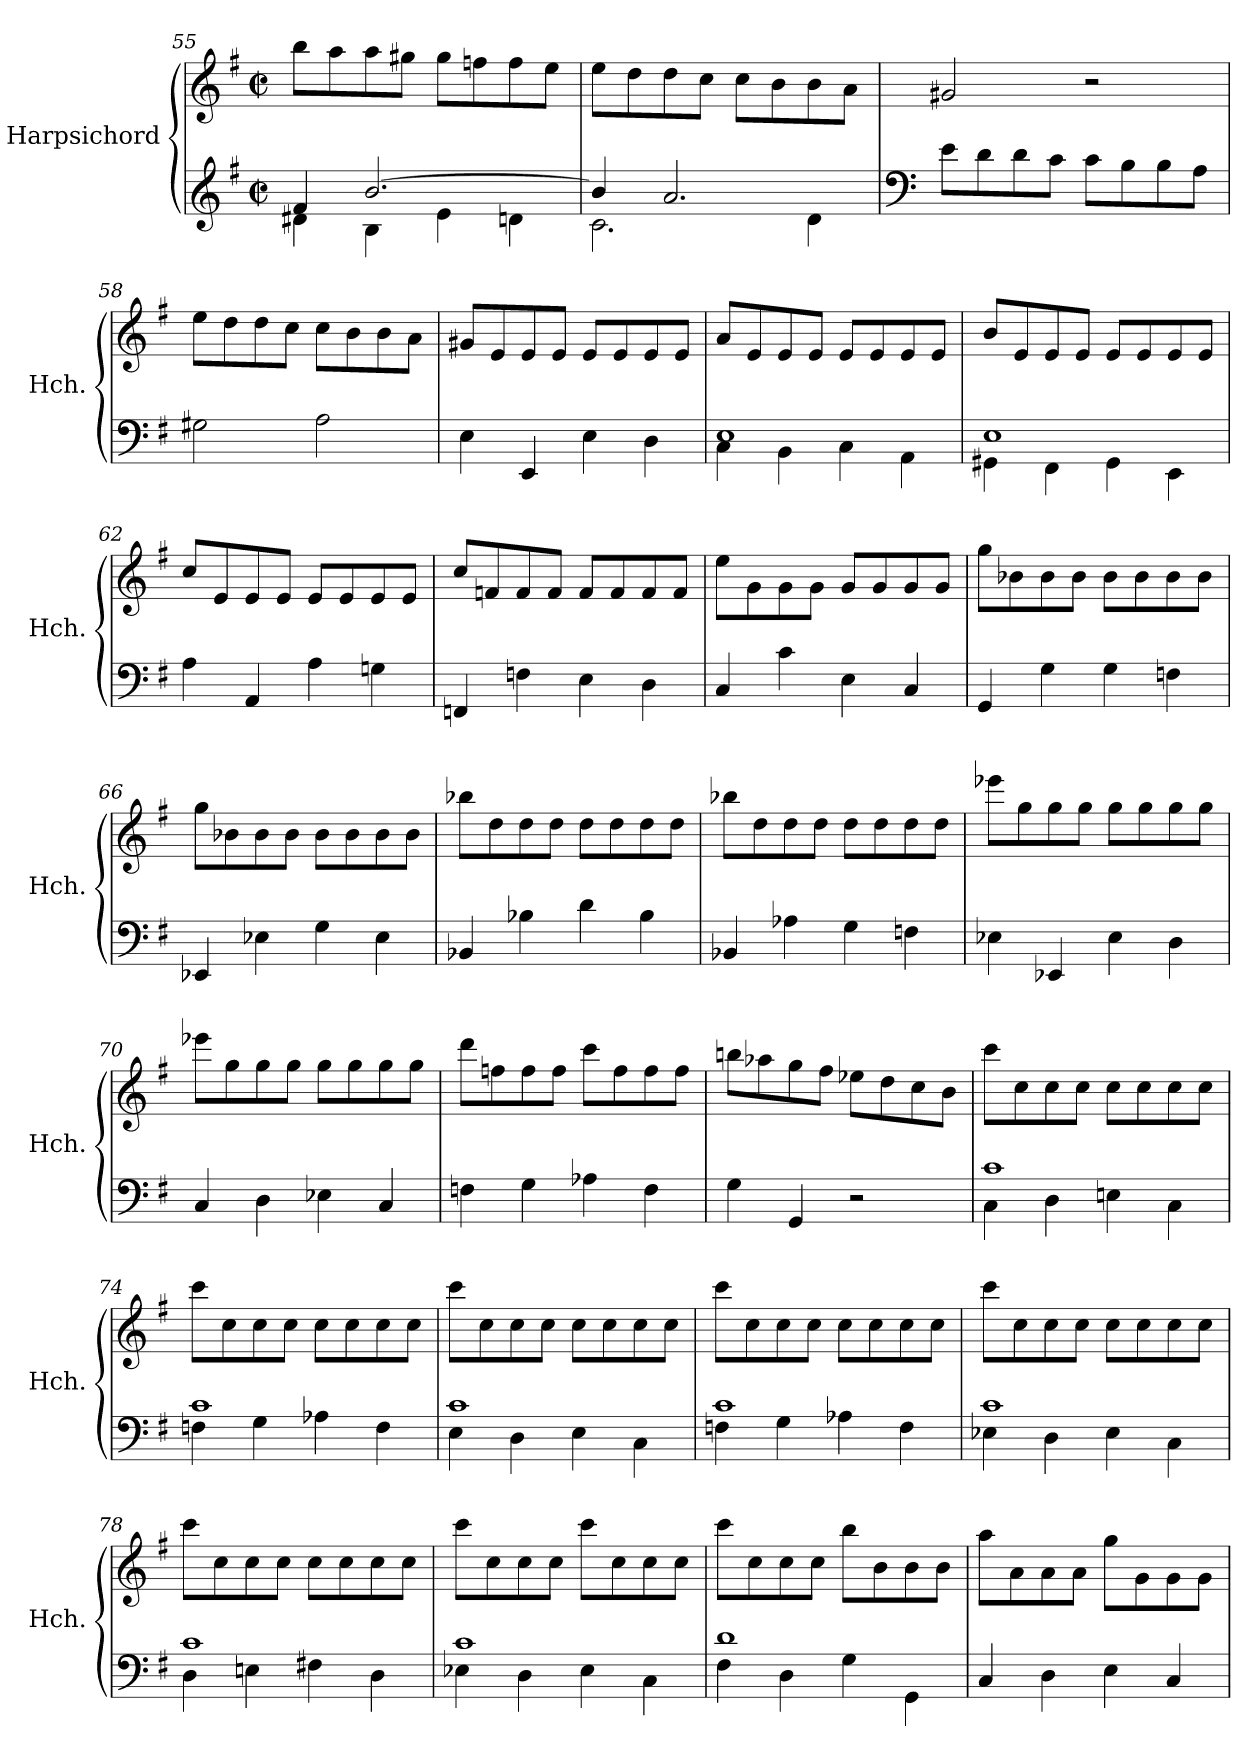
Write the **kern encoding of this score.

**kern	**kern
*part1	*part1
*staff2	*staff1
*I"Harpsichord	*
*I'Hch.	*
!!LO:LB:g=z
*clefG2	*clefG2
*k[f#]	*k[f#]
*M2/2	*M2/2
*met(c|)	*met(c|)
=55	=55
*^	*
4f#/	4d#X\	8bb\L
.	.	8aa\
[2.b/	4B\	8aa\
.	.	8gg#X\J
.	4e\	8gg#\L
.	.	8ffn\
.	4dn\	8ff\
.	.	8ee\J
=56	=56	=56
4b/]	2.c\	8ee\L
.	.	8dd\
2.a/	.	8dd\
.	.	8cc\J
.	.	8cc\L
.	.	8b\
.	4d\	8b\
.	.	8a\J
*v	*v	*
=57	=57
*clefF4	*
8e\L	2g#X/
8d\	.
8d\	.
8c\J	.
8c\L	2r
8B\	.
8B\	.
8A\J	.
=58	=58
2G#X\	8ee\L
.	8dd\
.	8dd\
.	8cc\J
2A\	8cc\L
.	8b\
.	8b\
.	8a\J
!!LO:LB:g=z
=59	=59
4E\	8g#X/L
.	8e/
4EE/	8e/
.	8e/J
4E\	8e/L
.	8e/
4D\	8e/
.	8e/J
=60	=60
*^	*
1E	4C\	8a/L
.	.	8e/
.	4BB\	8e/
.	.	8e/J
.	4C\	8e/L
.	.	8e/
.	4AA\	8e/
.	.	8e/J
=61	=61	=61
1E	4GG#X\	8b/L
.	.	8e/
.	4FF#\	8e/
.	.	8e/J
.	4GG#\	8e/L
.	.	8e/
.	4EE\	8e/
.	.	8e/J
*v	*v	*
=62	=62
4A\	8cc/L
.	8e/
4AA/	8e/
.	8e/J
4A\	8e/L
.	8e/
4Gn\	8e/
.	8e/J
=63	=63
4FFn/	8cc/L
.	8fn/
4Fn\	8f/
.	8f/J
4E\	8f/L
.	8f/
4D\	8f/
.	8f/J
!!LO:LB:g=z
=64	=64
4C/	8ee\L
.	8g\
4c\	8g\
.	8g\J
4E\	8g/L
.	8g/
4C/	8g/
.	8g/J
=65	=65
4GG/	8gg\L
.	8b-X\
4G\	8b-\
.	8b-\J
4G\	8b-\L
.	8b-\
4Fn\	8b-\
.	8b-\J
=66	=66
4EE-X/	8gg\L
.	8b-X\
4E-X\	8b-\
.	8b-\J
4G\	8b-\L
.	8b-\
4E-\	8b-\
.	8b-\J
=67	=67
4BB-X/	8bb-X\L
.	8dd\
4B-X\	8dd\
.	8dd\J
4d\	8dd\L
.	8dd\
4B-\	8dd\
.	8dd\J
=68	=68
4BB-X/	8bb-X\L
.	8dd\
4A-X\	8dd\
.	8dd\J
4G\	8dd\L
.	8dd\
4Fn\	8dd\
.	8dd\J
!!LO:LB:g=z
=69	=69
4E-X\	8eee-X\L
.	8gg\
4EE-X/	8gg\
.	8gg\J
4E-\	8gg\L
.	8gg\
4D\	8gg\
.	8gg\J
=70	=70
4C/	8eee-X\L
.	8gg\
4D\	8gg\
.	8gg\J
4E-X\	8gg\L
.	8gg\
4C/	8gg\
.	8gg\J
=71	=71
4Fn\	8ddd\L
.	8ffn\
4G\	8ff\
.	8ff\J
4A-X\	8ccc\L
.	8ff\
4F\	8ff\
.	8ff\J
=72	=72
4G\	8bbn\L
.	8aa-X\
4GG/	8gg\
.	8ff#\J
2r	8ee-X\L
.	8dd\
.	8cc\
.	8b\J
=73	=73
*^	*
1c	4C\	8ccc\L
.	.	8cc\
.	4D\	8cc\
.	.	8cc\J
.	4En\	8cc\L
.	.	8cc\
.	4C\	8cc\
.	.	8cc\J
!!LO:PB:g=z
=74	=74	=74
1c	4Fn\	8ccc\L
.	.	8cc\
.	4G\	8cc\
.	.	8cc\J
.	4A-X\	8cc\L
.	.	8cc\
.	4F\	8cc\
.	.	8cc\J
=75	=75	=75
1c	4E\	8ccc\L
.	.	8cc\
.	4D\	8cc\
.	.	8cc\J
.	4E\	8cc\L
.	.	8cc\
.	4C\	8cc\
.	.	8cc\J
=76	=76	=76
1c	4Fn\	8ccc\L
.	.	8cc\
.	4G\	8cc\
.	.	8cc\J
.	4A-X\	8cc\L
.	.	8cc\
.	4F\	8cc\
.	.	8cc\J
=77	=77	=77
1c	4E-X\	8ccc\L
.	.	8cc\
.	4D\	8cc\
.	.	8cc\J
.	4E-\	8cc\L
.	.	8cc\
.	4C\	8cc\
.	.	8cc\J
=78	=78	=78
1c	4D\	8ccc\L
.	.	8cc\
.	4En\	8cc\
.	.	8cc\J
.	4F#X\	8cc\L
.	.	8cc\
.	4D\	8cc\
.	.	8cc\J
!!LO:LB:g=z
=79	=79	=79
1c	4E-X\	8ccc\L
.	.	8cc\
.	4D\	8cc\
.	.	8cc\J
.	4E-\	8ccc\L
.	.	8cc\
.	4C\	8cc\
.	.	8cc\J
=80	=80	=80
1d	4F#\	8ccc\L
.	.	8cc\
.	4D\	8cc\
.	.	8cc\J
.	4G\	8bb\L
.	.	8b\
.	4GG\	8b\
.	.	8b\J
*v	*v	*
=81	=81
4C/	8aa\L
.	8a\
4D\	8a\
.	8a\J
4E\	8gg\L
.	8g\
4C/	8g\
.	8g\J
=	=
*-	*-
